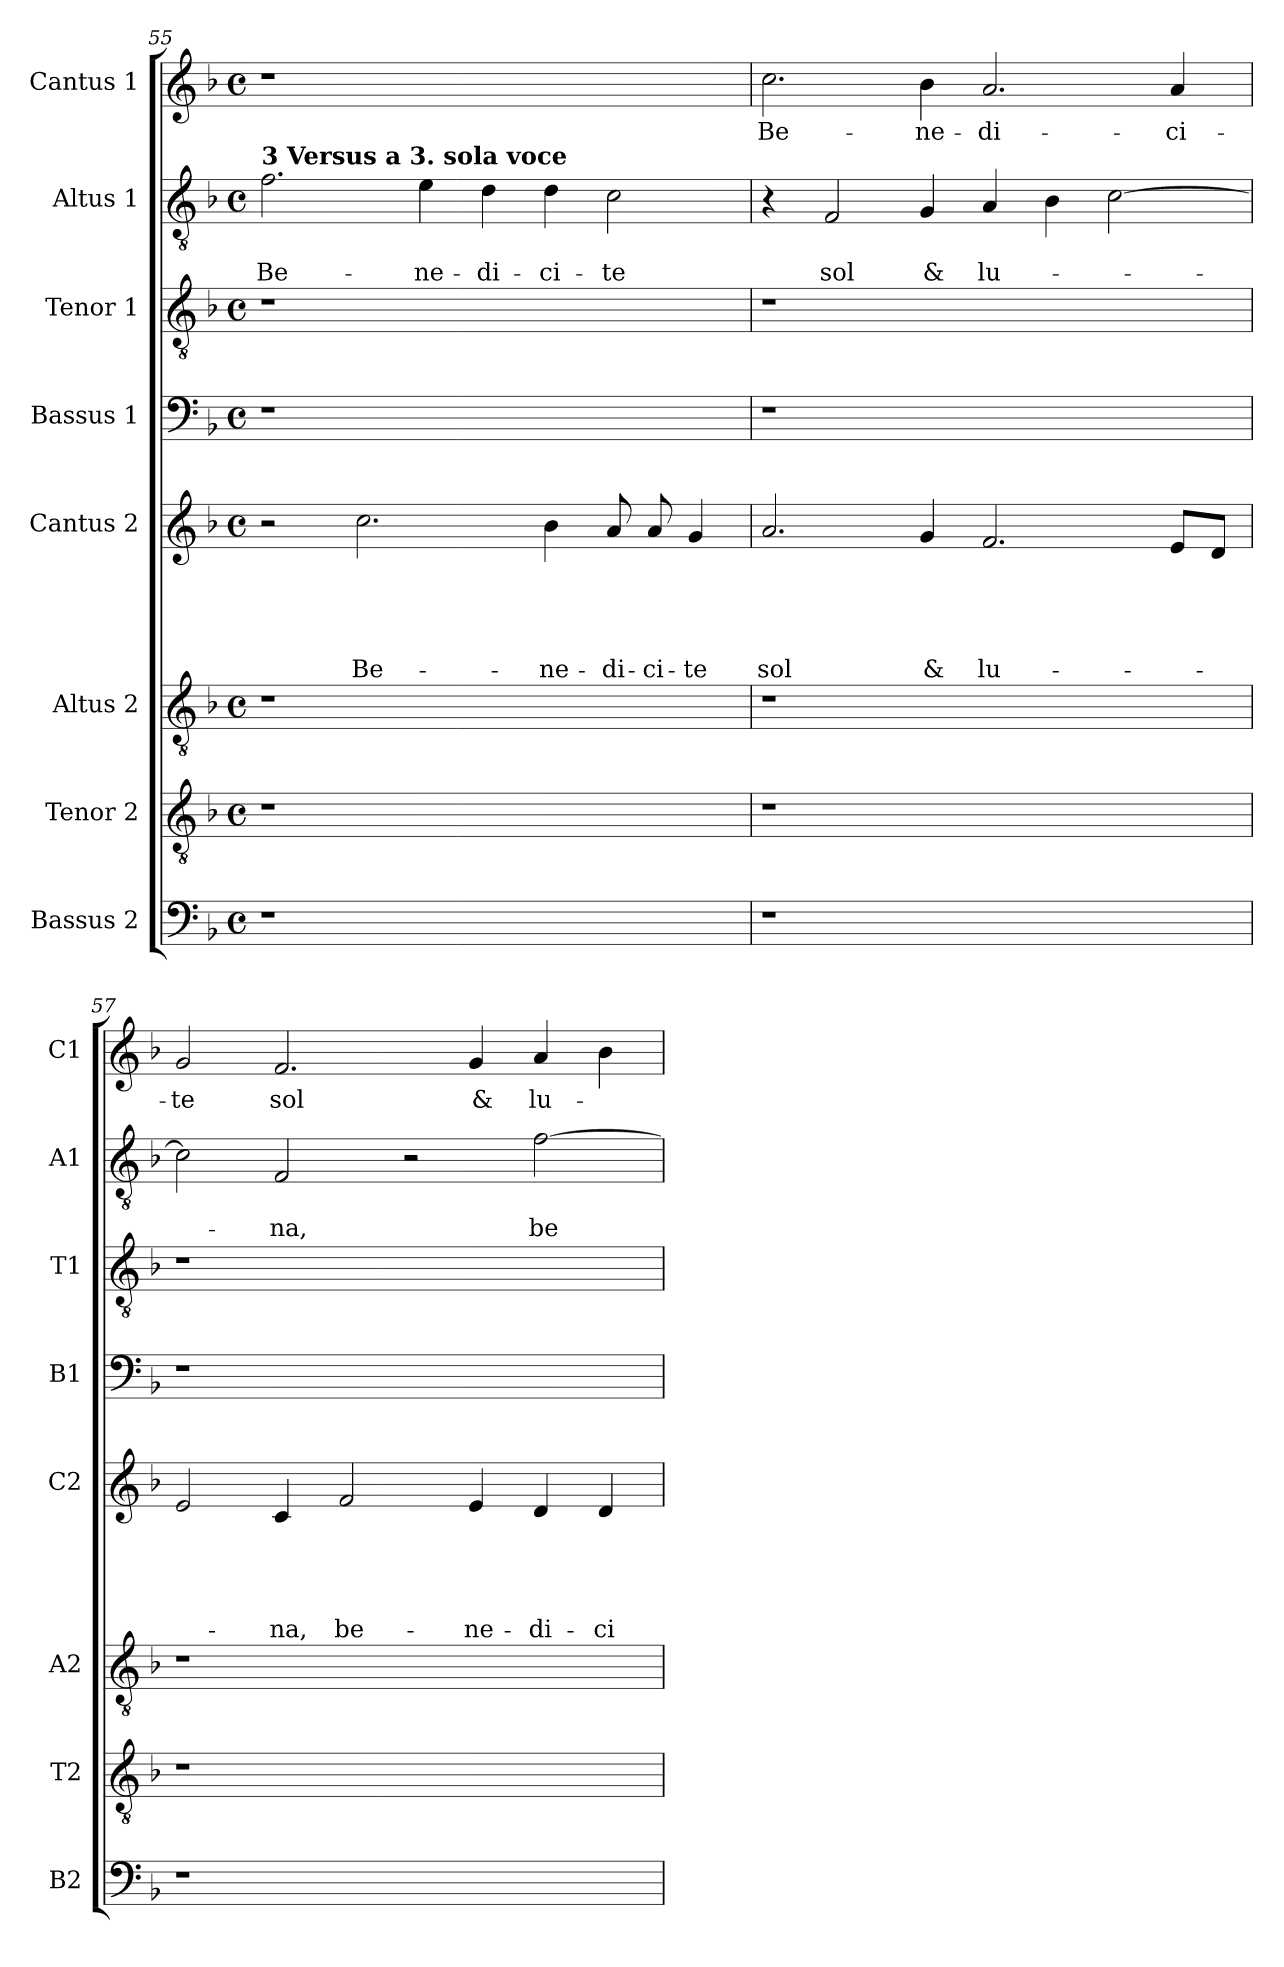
**kern	**kern	**kern	**kern	**text	**text	**text	**text	**text	**kern	**kern	**kern	**text	**text	**kern	**text
*part8	*part7	*part6	*part5	*part5	*part5	*part5	*part5	*part5	*part4	*part3	*part2	*part2	*part2	*part1	*part1
*staff8	*staff7	*staff6	*staff5	*staff5	*staff5	*staff5	*staff5	*staff5	*staff4	*staff3	*staff2	*staff2	*staff2	*staff1	*staff1
*I"Bassus 2	*I"Tenor 2	*I"Altus 2	*I"Cantus 2	*	*	*	*	*	*I"Bassus 1	*I"Tenor 1	*I"Altus 1	*	*	*I"Cantus 1	*
*I'B2	*I'T2	*I'A2	*I'C2	*	*	*	*	*	*I'B1	*I'T1	*I'A1	*	*	*I'C1	*
!!LO:LB:g=z
*clefF4	*clefGv2	*clefGv2	*clefG2	*	*	*	*	*	*clefF4	*clefGv2	*clefGv2	*	*	*clefG2	*
*k[b-]	*k[b-]	*k[b-]	*k[b-]	*	*	*	*	*	*k[b-]	*k[b-]	*k[b-]	*	*	*k[b-]	*
*d:	*d:	*d:	*d:	*	*	*	*	*	*d:	*d:	*d:	*	*	*d:	*
*M4/4	*M4/4	*M4/4	*M4/4	*	*	*	*	*	*M4/4	*M4/4	*M4/4	*	*	*M4/4	*
*met(c)	*met(c)	*met(c)	*met(c)	*	*	*	*	*	*met(c)	*met(c)	*met(c)	*	*	*met(c)	*
=55	=55	=55	=55	=55	=55	=55	=55	=55	=55	=55	=55	=55	=55	=55	=55
!	!	!	!	!	!	!	!	!	!	!	!LO:TX:a:B:t=3 Versus a 3. sola voce	!	!	!	!
1r	1r	1r	2r	.	.	.	.	.	1r	1r	2.f\	.	Be-	1r	.
.	.	.	2.cc\	.	.	.	.	Be-	.	.	.	.	.	.	.
.	.	.	.	.	.	.	.	.	.	.	4e\	.	-ne-	.	.
1ryy	1ryy	1ryy	.	.	.	.	.	.	1ryy	1ryy	4d\	.	-di-	1ryy	.
.	.	.	4b-\	.	.	.	.	-ne-	.	.	4d\	.	-ci-	.	.
.	.	.	8a/	.	.	.	.	-di-	.	.	2c\	.	-te	.	.
.	.	.	8a/	.	.	.	.	-ci-	.	.	.	.	.	.	.
.	.	.	4g/	.	.	.	.	-te	.	.	.	.	.	.	.
=56	=56	=56	=56	=56	=56	=56	=56	=56	=56	=56	=56	=56	=56	=56	=56
1r	1r	1r	2.a/	.	.	.	.	sol	1r	1r	4r	.	.	2.cc\	Be-
.	.	.	.	.	.	.	.	.	.	.	2F/	.	sol	.	.
.	.	.	4g/	.	.	.	.	&	.	.	4G/	.	&	4b-\	-ne-
1ryy	1ryy	1ryy	2.f/	.	.	.	.	lu-	1ryy	1ryy	4A/	.	lu-	2.a/	-di-
.	.	.	.	.	.	.	.	.	.	.	4B-\	.	.	.	.
.	.	.	.	.	.	.	.	.	.	.	[2c\	.	.	.	.
.	.	.	8e/L	.	.	.	.	.	.	.	.	.	.	4a/	-ci-
.	.	.	8d/J	.	.	.	.	.	.	.	.	.	.	.	.
=57	=57	=57	=57	=57	=57	=57	=57	=57	=57	=57	=57	=57	=57	=57	=57
1r	1r	1r	2e/	.	.	.	.	.	1r	1r	2c\]	.	.	2g/	-te
.	.	.	4c/	.	.	.	.	-na,	.	.	2F/	.	-na,	2.f/	sol
.	.	.	2f/	.	.	.	.	be-	.	.	.	.	.	.	.
1ryy	1ryy	1ryy	.	.	.	.	.	.	1ryy	1ryy	2r	.	.	.	.
.	.	.	4e/	.	.	.	.	-ne-	.	.	.	.	.	4g/	&
.	.	.	4d/	.	.	.	.	-di-	.	.	[2f\	.	be-	4a/	lu-
.	.	.	4d/	.	.	.	.	-ci-	.	.	.	.	.	4b-\	.
=	=	=	=	=	=	=	=	=	=	=	=	=	=	=	=
*-	*-	*-	*-	*-	*-	*-	*-	*-	*-	*-	*-	*-	*-	*-	*-
